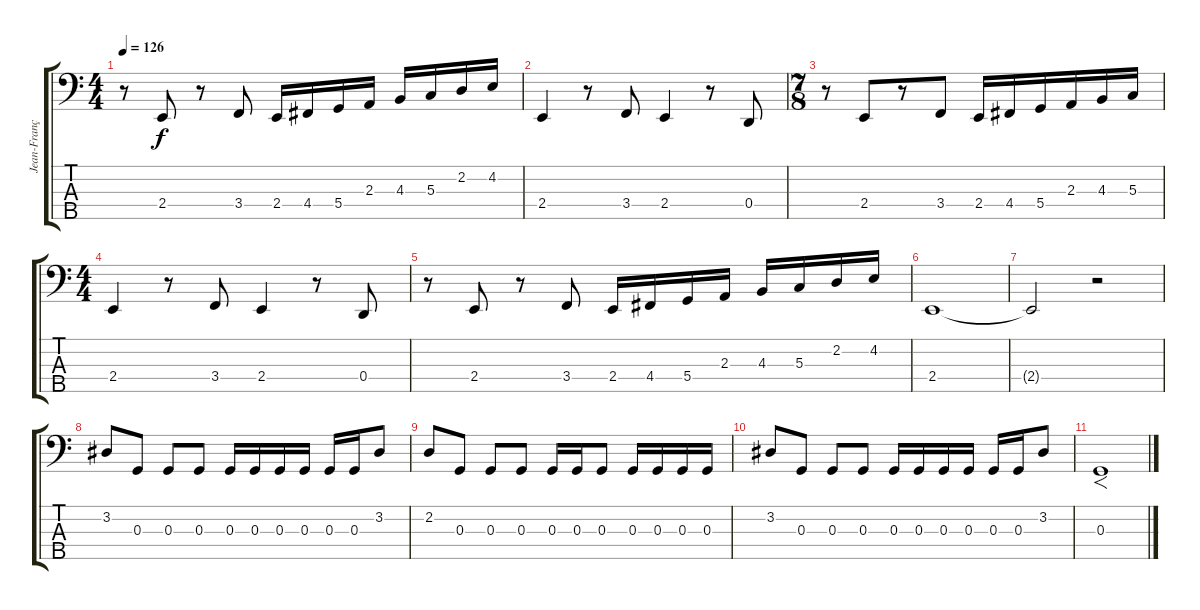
\track ("Jean-François Boudreault" "Jean-Franç") {instrument electricbasspick}
\staff {score tabs}
\tuning (F2 C2 G1 D1 B0) {hide}
\ts (4 4)
\tempo 126
\clef f4
\ks c
r.8{dy f} 2.4.8 r.8 3.4.8 2.4.16 4.4.16 5.4.16 2.3.16 4.3.16 5.3.16 2.2.16 4.2.16 |
2.4.4 r.8 3.4.8 2.4.4 r.8 0.4.8 |
\ts (7 8)
r.8 2.4.8 r.8 3.4.8 2.4.16 4.4.16 5.4.16 2.3.16 4.3.16 5.3.16 |
\ts (4 4)
2.4.4 r.8 3.4.8 2.4.4 r.8 0.4.8 |
r.8 2.4.8 r.8 3.4.8 2.4.16 4.4.16 5.4.16 2.3.16 4.3.16 5.3.16 2.2.16 4.2.16 |
2.4.1 |
2.4{t}.2 r.2 |
3.2.8 0.3.8 0.3.8 0.3.8 0.3.16 0.3.16 0.3.16 0.3.16 0.3.16 0.3.16 3.2.8 |
2.2.8 0.3.8 0.3.8 0.3.8 0.3.16 0.3.16 0.3.8 0.3.16 0.3.16 0.3.16 0.3.16 |
3.2.8 0.3.8 0.3.8 0.3.8 0.3.16 0.3.16 0.3.16 0.3.16 0.3.16 0.3.16 3.2.8 |
0.3.1{f}
